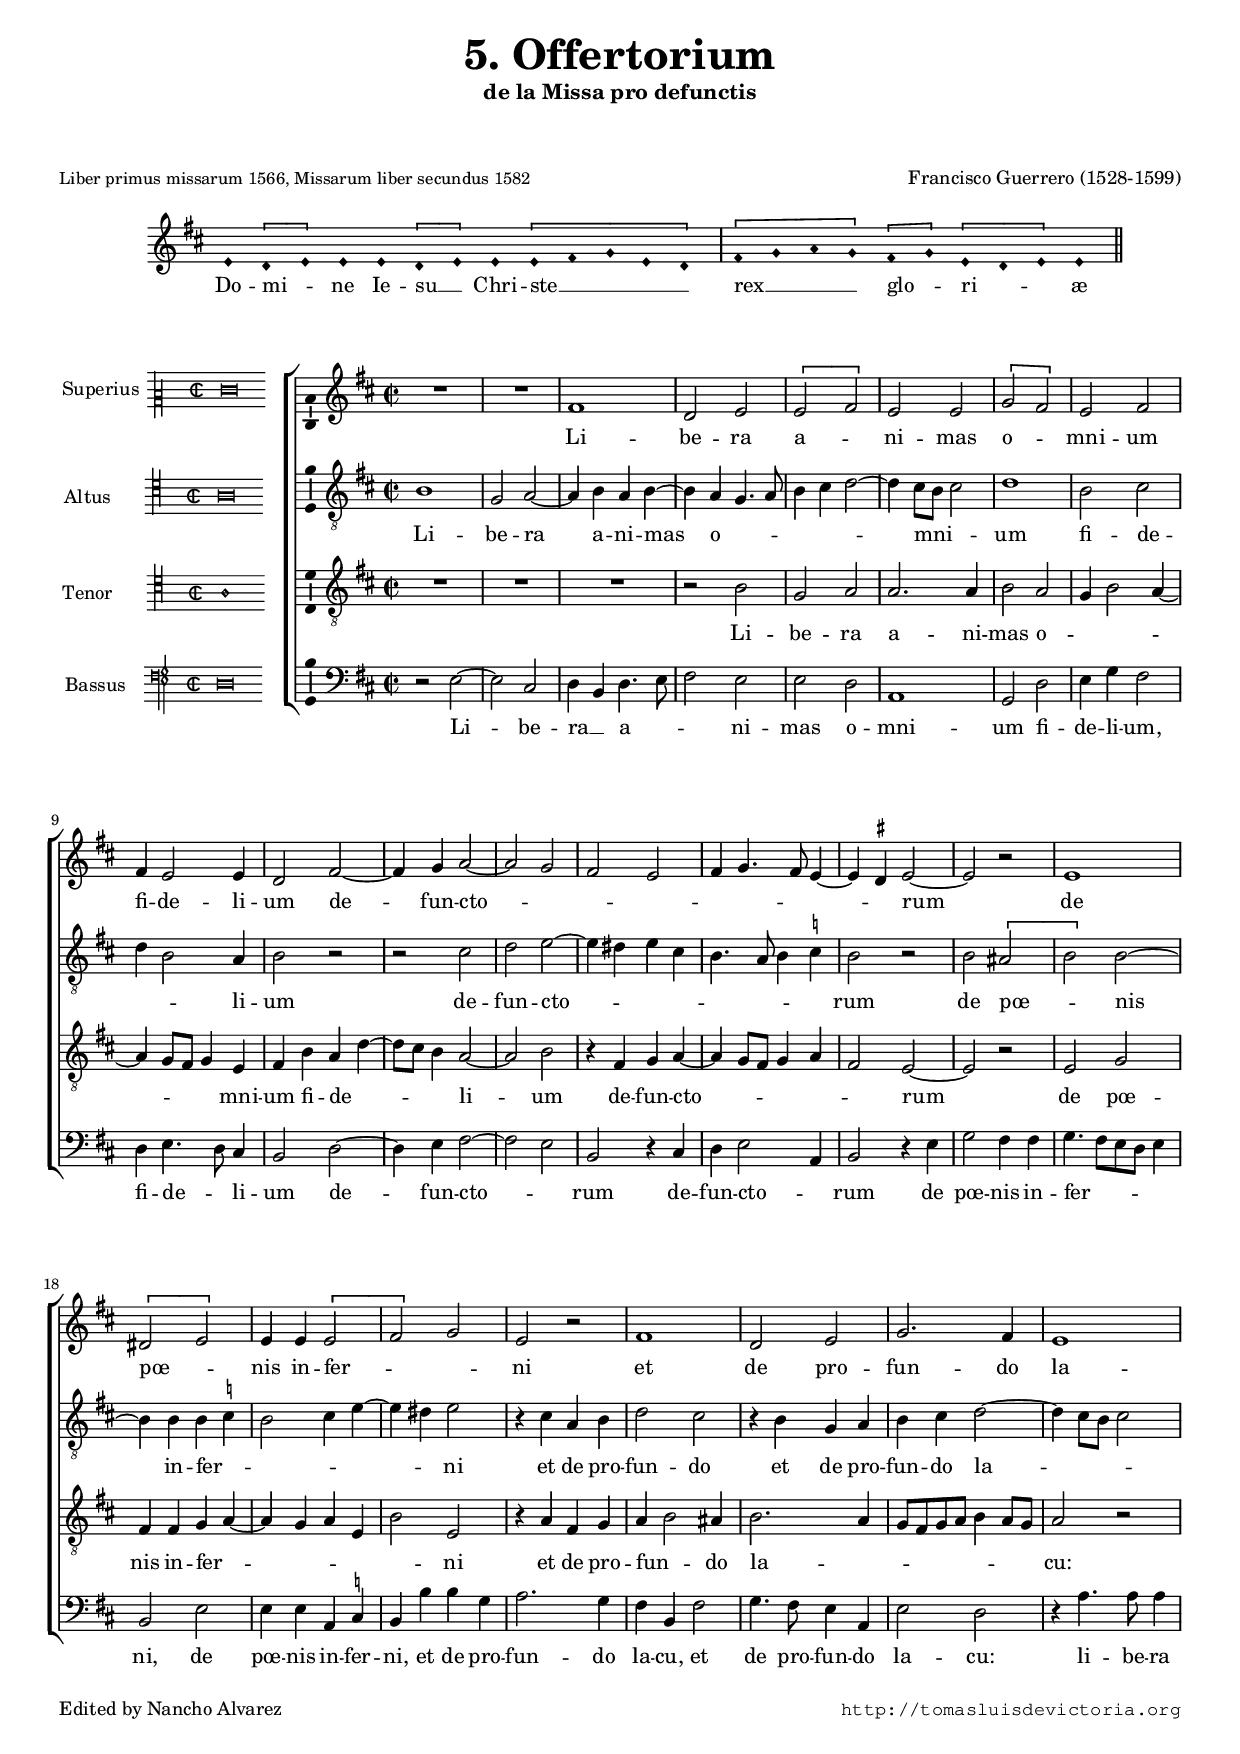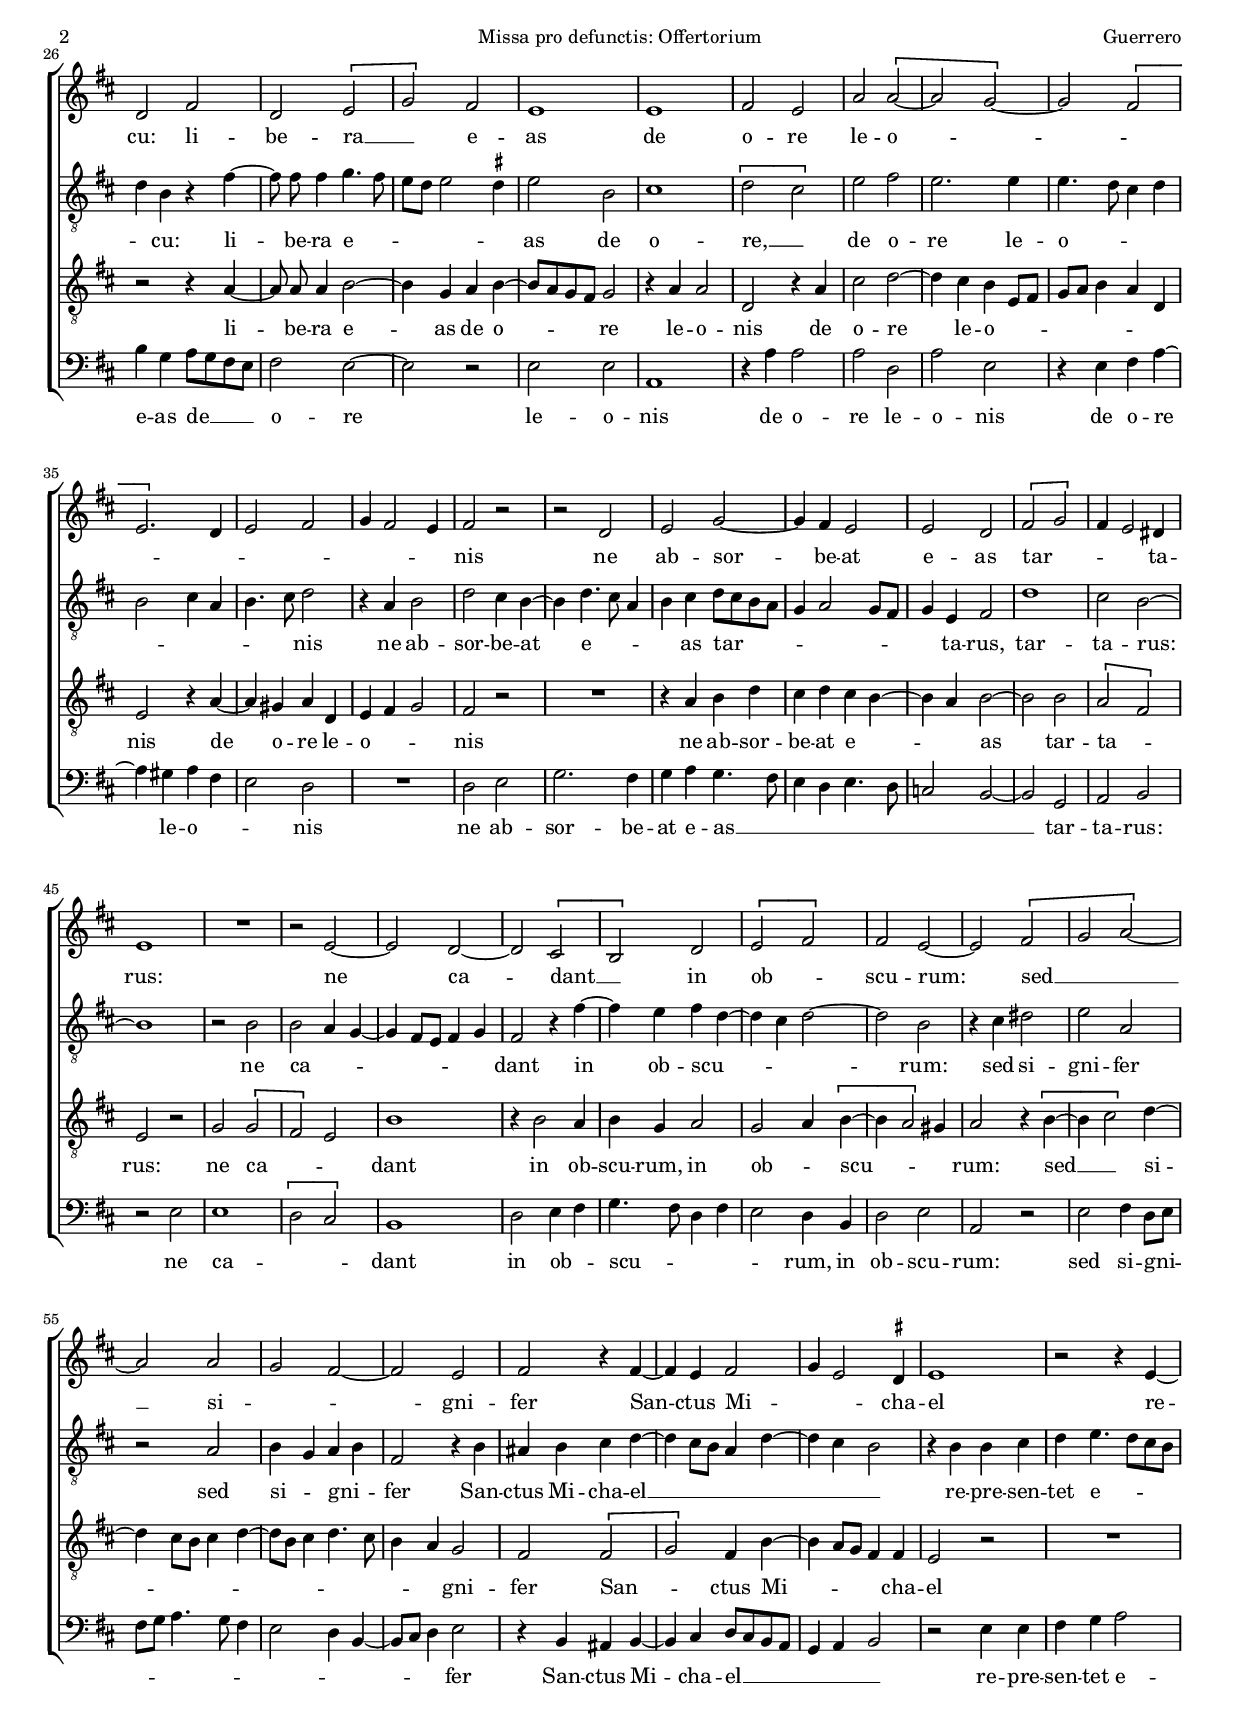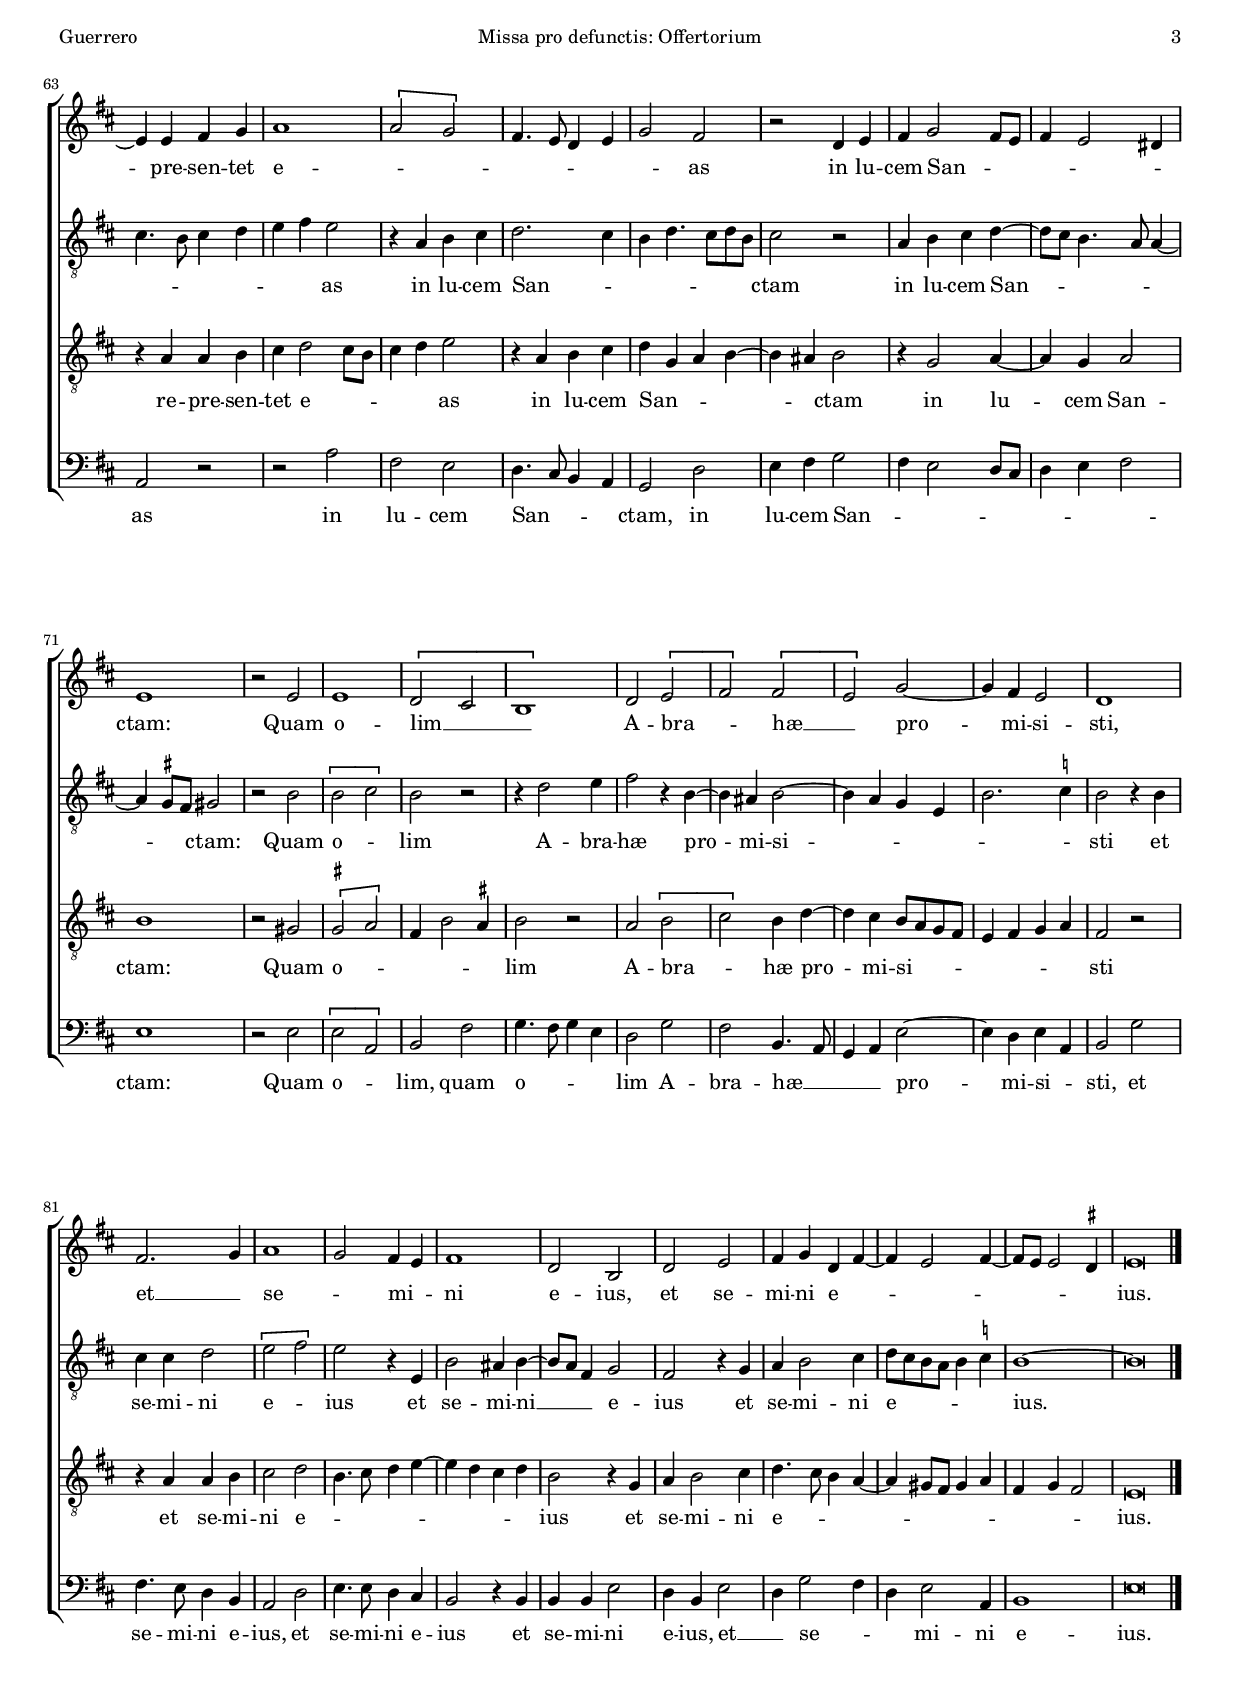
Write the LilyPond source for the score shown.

\version "2.18.0"

#(set-default-paper-size "a4")
#(set-global-staff-size 16.4)
#(ly:set-option 'point-and-click #f)
%mobile -s15.5 -i3.5 -ball

italicas=\override LyricText.font-shape = #'italic
rectas=\override LyricText.font-shape = #'upright
ss=\once \set suggestAccidentals = ##t
incipitwidth = 20

htitle="Missa pro defunctis: Offertorium"
hcomposer="Guerrero"

\header {
	title=\markup{\fontsize #3 "5. Offertorium"}
	subtitle="de la Missa pro defunctis"
	subsubtitle=\markup{\null \vspace #2 }
	composer="Francisco Guerrero (1528-1599)"
        pdfauthor=\composer
	%opus="(-)"
	poet=\markup{\smaller "Liber primus missarum 1566, Missarum liber secundus 1582"}
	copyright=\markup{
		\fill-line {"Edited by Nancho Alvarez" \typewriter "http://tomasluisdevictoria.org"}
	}
%	tagline=""
}

\score {\transpose c d {
<<
         \new Voice = "canto" {
                 \override Staff.TimeSignature.stencil = #'()
                 \override Stem.transparent = ##t
                 \set Score.timing = ##f
                 \override NoteHead.style = #'neomensural         
                 \clef "G" 
                 \key a \minor
                 d'4 \[c' d'\] d' d' \[c' d'\] d' \[d' e' f' d' c'\]  \bar "|"
		 \[e' f' g' f'\] \[e' f'\] \[d' c' d'\] d' \bar "||"
         }
         \new Lyrics \lyricsto "canto" {
                 Do -- mi -- _ ne Ie -- su __ _  Chri -- ste __ _ _ _ _ 
		 rex __ _ _ _ glo -- _ ri -- _ _ æ 
         }
>>
        }%transpose

\layout {
        line-width=18\cm %notablet
        indent=1.5\cm
        %tablet indent = 0\cm
        ragged-right = ##f
        \override LigatureBracket.padding = #0
}
}

%tablet \pageBreak

global={\key c \major \time 2/2 \skip 1*90 \bar "|." }


cantus=\relative c'{
	R1*2
	e1
	c2 d
	\[d e\]
	d d
	\[f e\]
	d e
	e4 d2 d4
	c2 e ~
	e4 f g2 ~
	g2 f
	e d
	e4 f4. e8 d4 ~
	d \ss cis d2 ~
	d r
	d1
	\[cis2 d\]
	d4 d \[d2
	e\] f
	d r
	e1
	c2 d
	f2. e4
	d1
	c2 e
	c \[d
	f\] e
	d1
	d
	e2 d
	g \[g ~
	g f ~ \]
	f2 \[e
	d2.\] c4
	d2 e
	f4 e2 d4
	e2 r
	r2 c
	d2 f ~
	f4 e d2
	d c
	\[e f\]
	e4 d2 cis4
	d1
	R1
	r2 d ~
	d c ~
	c \[b
	a\] c
	\[d e\]
	e d ~
	d \[e 
	f g ~ \]
	g2 g
	f2 e ~
	e d
	e r4 e ~
	e4 d e2
	f4 d2 \ss cis4
	d1
	r2 r4 d ~
	d d e f
	g1
	\[g2 f\]
	e4. d8 c4 d
	f2 e
	r2 c4 d
	e4 f2 e8 d
	e4 d2 cis4
	d1
	r2 d
	d1
	\[c2 b
	a1\]
	c2 \[d
	e\] \[e
	d\] f ~
	f4 e d2
	c1
	e2. f4
	g1
	f2 e4 d
	e1
	c2 a
	c d
	e4 f c e ~
	e4 d2 e4 ~
	e8 d d2 \ss cis4
	d\breve*1/2
}

altus=\relative c'{
	a1
	f2 g ~
	g4 a g a ~
	a4 g f4. g8
	a4 b c2 ~
	c4 b8 a b2
	c1
	a2 b
	c4 a2 g4
	a2 r
	r b
	c d ~
	d4 cis d b
	a4. g8 a4 \ss bes
	a2 r
	a2 \[gis2
	a\] a ~
	a4 a a \ss bes
	a2 b4 d ~
	d cis d2
	r4 b g a
	c2 b
	r4 a f g
	a b c2 ~
	c4 b8 a b2
	c4 a r4 e' ~
	e8 \noBeam e e4 f4. e8
	d8 c d2 \ss cis4
	d2 a
	b1
	\[c2 b\]
	d2 e
	d2. d4
	d4. c8 b4 c
	a2 b4 g
	a4. b8 c2
	r4 g a2
	c b4 a ~
	a c4. b8 g4
	a4 b c8 b a g
	f4 g2 f8 e
	f4 d e2
	c'1
	b2 a ~
	a1
	r2 a
	a g4 f ~
	f e8 d e4 f
	e2 r4 e' ~
	e d e c ~
	c b c2 ~
	c a
	r4 b cis2
	d g,
	r2 g
	a4 f g a
	e2 r4 a
	gis a b c ~
	c b8 a g4 c ~
	c b a2
	r4 a a b
	c d4. c8 b a
	b4. a8 b4 c
	d4 e d2
	r4 g, a b
	c2. b4
	a c4. b8 c a
	b2 r
	g4 a b c ~
	c8 b a4. g8 g4 ~
	g \ss fis8 e fis!2
	r2 a
	\[a b\]
	a r 
	r4 c2 d4
	e2 r4 a, ~
	a gis a2 ~
	a4 g f d
	a'2. \ss bes4
	a2 r4 a
	b b c2
	\[d e\]
	d2 r4 d,
	a'2 gis4 a ~
	a8 g e4 f2
	e r4 f g a2 b4
	c8 b a g a4 \ss bes4
	a1 ~
	a\breve*1/2
}

tenor=\relative c'{
	R1*3
	r2 a
	f g
	g2. g4
	a2 g
	f4 a2 g4 ~
	g f8 e f4 d
	e a g c ~
	c8 b a4 g2 ~
	g2 a
	r4 e f g ~
	g f8 e f4 g 
	e2 d ~
	d r
	d f 
	e4 e f g ~
	g f g d
	a'2 d,
	r4 g e f 
	g a2 gis4
	a2. g4
	f8 e f g a4 g8 f
	g2 r
	r r4 g ~
	g8 \noBeam g g4 a2 ~
	a4 f g a ~
	a8 g f e f2
	r4 g g2
	c,2 r4 g'
	b2 c ~
	c4 b a d,8 e
	f g a4 g c,
	d2 r4 g ~
	g fis g c,
	d e f2
	e r
	R1
	r4 g a c
	b c b a ~
	a g a2 ~
	a a
	\[g e\]
	d r
	f \[f 
	e\] d
	a'1
	r4 a2 g4
	a f g2
	f g4 \[a ~
	a g2\] fis4
	g2 r4 \[a ~
	a b2\] c4 ~
	c b8 a b4 c ~
	c8 a b4 c4. b8 
	a4 g f2
	e \[e
	f\] e4 a ~
	a4 g8 f e4 e
	d2 r
	R1
	r4 g g a
	b4 c2 b8 a
	b4 c d2
	r4 g, a b 
	c f, g a ~
	a gis a2
	r4 f2 g4 ~
	g f g2
	a1
	r2 fis
	\ss \[fis g\]
	e4 a2 \ss gis4
	a2 r
	g2 \[a 
	b\] a4 c ~
	c b a8 g f e
	d4 e f g
	e2 r
	r4 g g a
	b2 c
	a4. b8 c4 d ~
	d4 c b c
	a2 r4 f
	g4 a2 b4
	c4. b8 a4 g ~
	g fis8 e fis4 g
	e f e2
	d\breve*1/2
}

bassus=\relative c{
	r2 d2 ~
	d b
	c4 a c4. d8
	e2 d
	d c
	g1
	f2 c'
	d4 f e2
	c4 d4. c8 b4
	a2 c ~
	c4 d e2 ~
	e2 d
	a2 r4 b
	c d2 g,4
	a2 r4 d
	f2 e4 e
	f4. e8[ d c] d4
	a2 d
	d4 d g, \ss bes
	a4 a' a f
	g2. f4
	e4 a, e'2
	f4. e8 d4 g,
	d'2 c
	r4 g'4. g8 g4
	a4 f g8 f e d
	e2 d ~
	d r
	d d
	g,1
	r4 g' g2
	g2 c,
	g' d
	r4 d e g ~
	g fis g e
	d2 c
	R1
	c2 d
	f2. e4
	f4 g f4. e8
	d4 c d4. c8
	bes2 a ~
	a f
	g2 a
	r2 d
	d1
	\[c2 b\]
	a1
	c2 d4 e
	f4. e8 c4 e
	d2 c4 a
	c2 d
	g,2 r
	d'2 e4 c8 d 
	e f g4. f8 e4
	d2 c4 a ~
	a8 b c4 d2
	r4 a gis a ~
	a b c8 b a g
	f4 g a2
	r2 d4 d
	e f g2
	g,2 r
	r g'
	e d 
	c4. b8 a4 g
	f2 c'
	d4 e f2
	e4 d2 c8 b
	c4 d e2
	d1
	r2 d
	\[d g,\]
	a e'
	f4. e8 f4 d
	c2 f
	e a,4. g8
	f4 g d'2 ~
	d4 c d g,
	a2 f'
	e4. d8 c4 a
	g2 c
	d4. d8 c4 b
	a2 r4 a 
	a a d2
	c4 a d2
	c4 f2 e4
	c4 d2 g,4
	a1
	d\breve*1/2
}

textocantus=\lyricmode{
Li -- be -- ra a -- _ ni -- mas o -- _ mni -- um
fi -- de -- li -- um de -- fun -- cto -- _ _ _ _ _ _ _ _ rum
de pœ -- _ nis in -- fer -- _ _ ni
et de pro -- fun -- do la -- cu:
li -- be -- ra __ _ e -- as
de o -- re le -- o -- _ _ _ _ _ _ _ _ _ nis
ne ab -- sor -- be -- at e -- as tar -- _ _ _ ta -- rus:
ne ca -- dant __ _ in ob -- _ scu -- rum:
sed __ _ _ si -- _ _ gni -- fer
San -- ctus Mi -- _ _ cha -- el
re -- pre -- sen -- tet e -- _ _ _ _ _ _ _ as
in lu -- cem San -- _ _ _ _ _ ctam:
Quam o -- lim __ _ _ A -- bra -- _ hæ __ _ 
pro -- mi -- si -- sti,
et __ _ se -- _ mi -- _ ni e -- ius,
et se -- mi -- ni e -- _ _ _ _ _ _ ius.
}

textoaltus=\lyricmode{
Li -- be -- ra a -- ni -- mas o -- _ _ _ _ _ mni -- _ _ um
fi -- de -- _ _ li -- um
de -- fun -- cto -- _ _ _ _ _ _ _ rum
de pœ -- _ nis in -- fer -- _ _ _ _ _ ni
et de pro -- fun -- do
et de pro -- fun -- do la -- _ _ _ _ cu:
li -- be -- ra e -- _ _ _ _ _ as
de o -- re, __ _ 
de o -- re le -- o -- _ _ _ _ _ _ _ _ nis
ne ab -- sor -- be -- at e -- _ _ _ as tar -- _ _ _ _ _ _ _ _ ta -- rus,
tar -- ta -- rus:
ne ca -- _ _ _ _ _ _ dant
in ob -- scu -- _ _ _ rum:
sed si -- gni -- fer
sed si -- _ gni -- _ fer
San -- ctus Mi -- cha -- el __ _ _ _ _ _ _ 
re -- pre -- sen -- tet e -- _ _ _ _ _ _ _ _ _ as
in lu -- cem San -- _ _ _ _ _ _ ctam
in lu -- cem San -- _ _ _ _ _ _ ctam:
Quam o -- _ lim
A -- bra -- hæ pro -- mi -- si -- _ _ _ _ _ sti
et se -- mi -- ni e -- _ ius
et se -- mi -- ni __ _ _ e -- ius
et se -- mi -- ni e -- _ _ _ _ _ ius.
}

textotenor=\lyricmode{
Li -- be -- ra a -- ni -- mas o -- _ _ _ _ _ _ mni -- um
fi -- de -- _ _ _ li -- um
de -- fun -- cto -- _ _ _ _ _ rum
de pœ -- nis in -- fer -- _ _ _ _ _ ni
et de pro -- fun -- _ do la -- _ _ _ _ _ _ _ _ cu:
li -- be -- ra e -- as de o -- _ _ _ re
le -- o -- nis
de o -- re le -- o -- _ _ _ _ _ _ _ nis
de o -- re le -- o -- _ _ nis
ne ab -- sor -- be -- at e -- _ _ as
tar -- ta -- _ rus:
ne ca -- _ _ dant
in ob -- scu -- rum,
in ob -- _ scu -- _ _ rum:
sed __ _ si -- _ _ _ _ _ _ _ _ _ _ gni -- fer
San -- _ ctus Mi -- _ _ _ cha -- el
re -- pre -- sen -- tet e -- _ _ _ _ as
in lu -- cem San -- _ _ _ _ ctam
in lu -- cem San -- ctam:
Quam o -- _ _ _ _ lim
A -- bra -- _ hæ pro -- mi -- si -- _ _ _ _ _ _ _ sti
et se -- mi -- ni e -- _ _ _ _ _ _ _ ius
et se -- mi -- ni e -- _ _ _ _ _ _ _ _ _ _ ius.
}

textobassus=\lyricmode{
Li -- be -- ra __ _ a -- _ _ ni -- mas o -- mni -- um
fi -- de -- li -- um,
fi -- de -- _ li -- um
de -- fun -- cto -- _ rum
de -- fun -- cto -- _ rum
de pœ -- nis in -- fer -- _ _ _ _ ni,
de pœ -- nis in -- fer -- ni,
et de pro -- fun -- do la -- cu,
et de pro -- fun -- do la -- cu:
li -- be -- ra e -- as de __ _ _ _ o -- re
le -- o -- nis
de o -- re le -- o -- nis
de o -- re le -- o -- _ _ nis
ne ab -- sor -- be -- at e -- as __ _ _ _ _ _ _ _ 
tar -- ta -- rus:
ne ca -- _ _ dant
in ob -- _ scu -- _ _ _ _ rum,
in ob -- scu -- rum:
sed si -- gni -- _ _ _ _ _ _ _ _ _ _ _ fer
San -- ctus Mi -- cha -- el __ _ _ _ _ _ _ 
re -- pre -- sen -- tet e -- as
in lu -- cem San -- _ _ _ ctam,
in lu -- cem San -- _ _ _ _ _ _ _ ctam:
Quam o -- _ lim,
quam o -- _ _ _ lim A -- bra -- hæ __ _ _ _ 
pro -- mi -- si -- _ sti,
et se -- mi -- ni e -- ius,
et se -- mi -- ni e -- ius
et se -- mi -- ni e -- ius,
et __ _ se -- _ _ mi -- ni e -- ius.
}

incipitcantus=\markup{
	\score{
		{ 
		\set Staff.instrumentName="Superius "
		\override NoteHead.style = #'neomensural
		\override Rest.style = #'neomensural
		\override Staff.TimeSignature.style = #'neomensural
		\cadenzaOn 
		\clef "petrucci-c2"
		\key c \major
		\time 2/2
		e'\breve
		} 
	\layout {
		\context {\Voice
			\remove Ligature_bracket_engraver
			\consists Mensural_ligature_engraver
		}
		line-width=\incipitwidth
		indent = 0
	}
	}
}


incipitaltus=\markup{
	\score{
		{ 
		\set Staff.instrumentName="Altus      "
		\override NoteHead.style = #'neomensural
		\override Rest.style = #'neomensural
		\override Staff.TimeSignature.style = #'neomensural
		\cadenzaOn 
		\clef "petrucci-c4"
		\key c \major
		\time 2/2
		a\breve
		} 
	\layout {
		\context {\Voice
			\remove Ligature_bracket_engraver
			\consists Mensural_ligature_engraver
		}
		line-width=\incipitwidth
		indent = 0
	}
	}
}

incipittenor=\markup{
	\score{
		{ 
		\set Staff.instrumentName="Tenor      "
		\override NoteHead.style = #'neomensural 
		\override Rest.style = #'neomensural
		\override Staff.TimeSignature.style = #'neomensural
		\cadenzaOn 
		\clef "petrucci-c4"
		\key c \major
		\time 2/2
		a1
		} 
	\layout {
		\context {\Voice
			\remove Ligature_bracket_engraver
			\consists Mensural_ligature_engraver
		}
		line-width=\incipitwidth
		indent=0
	}
	}
}

incipitbassus=\markup{
	\score{
		{ 
		\set Staff.instrumentName="Bassus   "
		\override NoteHead.style = #'neomensural 
		\override Rest.style = #'neomensural
		\override Staff.TimeSignature.style = #'neomensural
		\cadenzaOn 
		\clef "petrucci-f4"
		\key c \major
		\time 2/2
		d\breve
		} 
	\layout {
		\context {\Voice
			\remove Ligature_bracket_engraver
			\consists Mensural_ligature_engraver
		}
		line-width=\incipitwidth
		indent=0
	}
	}
}



\score {\transpose c' d'{
\new ChoirStaff<<

	\new Staff <<\global
	\new Voice="v1" {
		\set Staff.instrumentName=\incipitcantus
		\clef "treble"
		\cantus }
	\new Lyrics \lyricsto "v1" {\textocantus }
	>>

	\new Staff <<\global
	\new Voice="v2" {
		\set Staff.instrumentName=\incipitaltus
		\clef "G_8"
		\altus }
	\new Lyrics \lyricsto "v2" {\textoaltus }
	>>
	
	\new Staff <<\global
	\new Voice="v3" {
		\set Staff.instrumentName=\incipittenor
		\clef "G_8"
		\tenor }
	\new Lyrics \lyricsto "v3" {\textotenor }
	>>

	\new Staff <<\global
	\new Voice="v4" {
		\set Staff.instrumentName=\incipitbassus
		\clef "bass"
		\bassus }
	\new Lyrics \lyricsto "v4" {\textobassus }
	>>
	
>>

	}%transpose

\layout{ 
	\context {\Lyrics 
		\override VerticalAxisGroup.staff-affinity = #UP
		\override VerticalAxisGroup.nonstaff-relatedstaff-spacing =
			#'((basic-distance . 0) (minimum-distance . 0) (padding . 1))
		\override LyricText.font-size = #1.2
		\override LyricHyphen.minimum-distance = #0.5
	}
	\context {\Score 
		tempoHideNote = ##t
		\override BarNumber.padding = #2 
	}
	\context {\Voice 
		%melismaBusyProperties = #'()
		%autoBeaming = ##f
	}
	\context {\Staff 
                %\RemoveEmptyStaves
                %\override VerticalAxisGroup.remove-first = ##t
		\override VerticalAxisGroup.staff-staff-spacing =
			#'((basic-distance . 11) (minimum-distance . 0) (padding . 1))
		\consists Ambitus_engraver 
		\override LigatureBracket.padding = #1
	}
}

%\midi { \mtempo }

}


\paper{
	evenHeaderMarkup=\markup  \fill-line { \fromproperty #'page:page-number-string \htitle \hcomposer }
	oddHeaderMarkup= \markup  \fill-line { \on-the-fly #not-first-page \hcomposer \on-the-fly #not-first-page \htitle \on-the-fly #not-first-page \fromproperty #'page:page-number-string }
	%system-count=20
	%page-count = 8
	ragged-last-bottom = ##f
	indent=4.0\cm
	system-system-spacing =
	#'((basic-distance . 20) (minimum-distance . 0) (padding . 5))
	top-system-spacing = % header
	#'((basic-distance . 9) (minimum-distance . 0) (padding . 0))
	last-bottom-spacing = % footer
	#'((basic-distance . 12) (minimum-distance . 0) (padding . 0))
	markup-system-spacing.padding = #3
}
